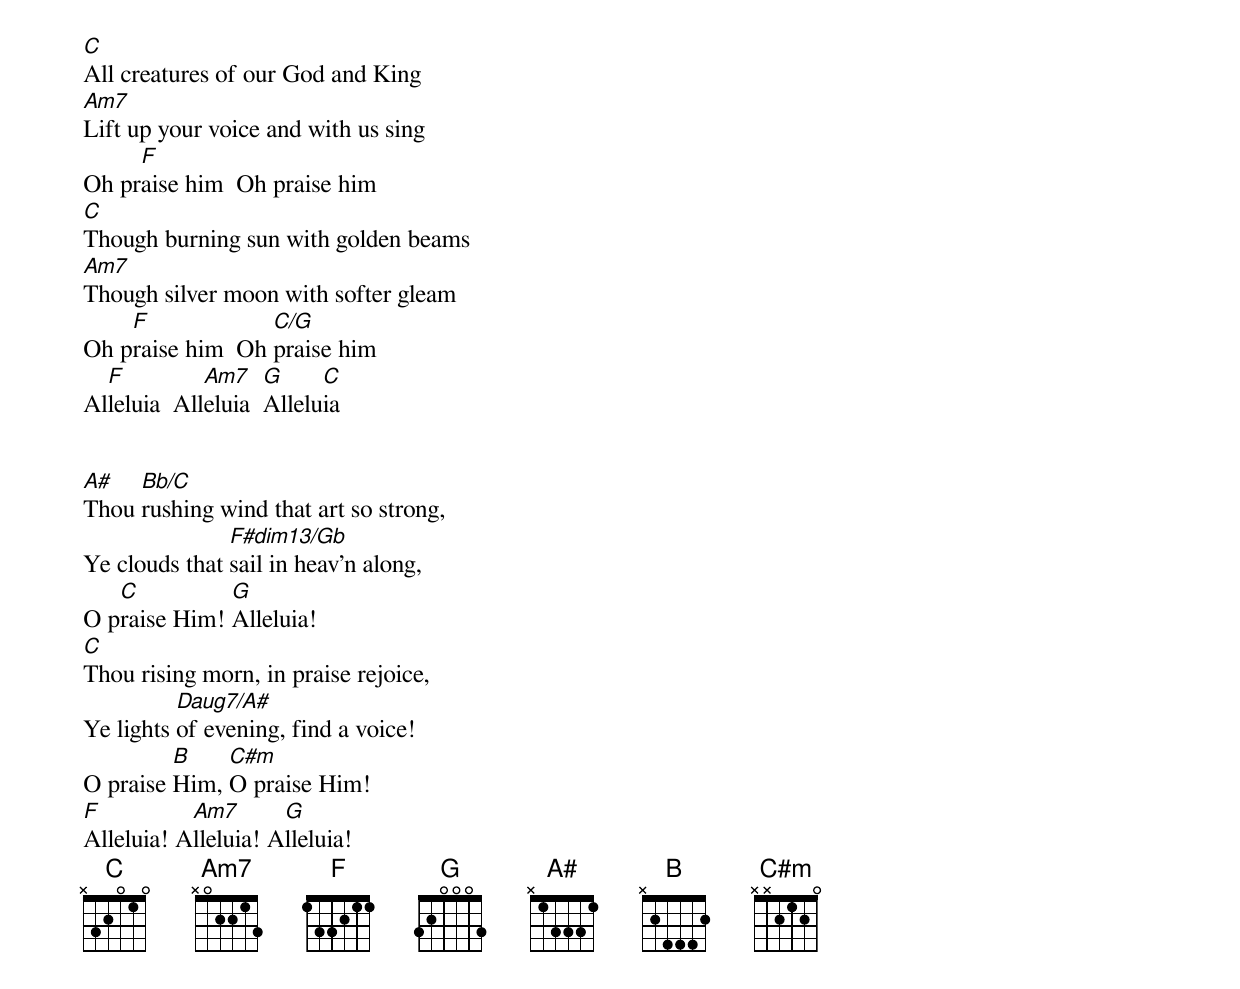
C
All creatures of our God and King
Am7
Lift up your voice and with us sing
     F
Oh praise him  Oh praise him
C
Though burning sun with golden beams
Am7
Though silver moon with softer gleam
    F             C/G
Oh praise him  Oh praise him
  F          Am7    G     C
Alleluia  Alleluia  Alleluia


A#   Bb/C
Thou rushing wind that art so strong,
               F#dim13/Gb
Ye clouds that sail in heav'n along,
   C          G
O praise Him! Alleluia!
C
Thou rising morn, in praise rejoice,
          Daug7/A#
Ye lights of evening, find a voice!
         B    C#m
O praise Him, O praise Him!
F          Am7       G
Alleluia! Alleluia! Alleluia!
